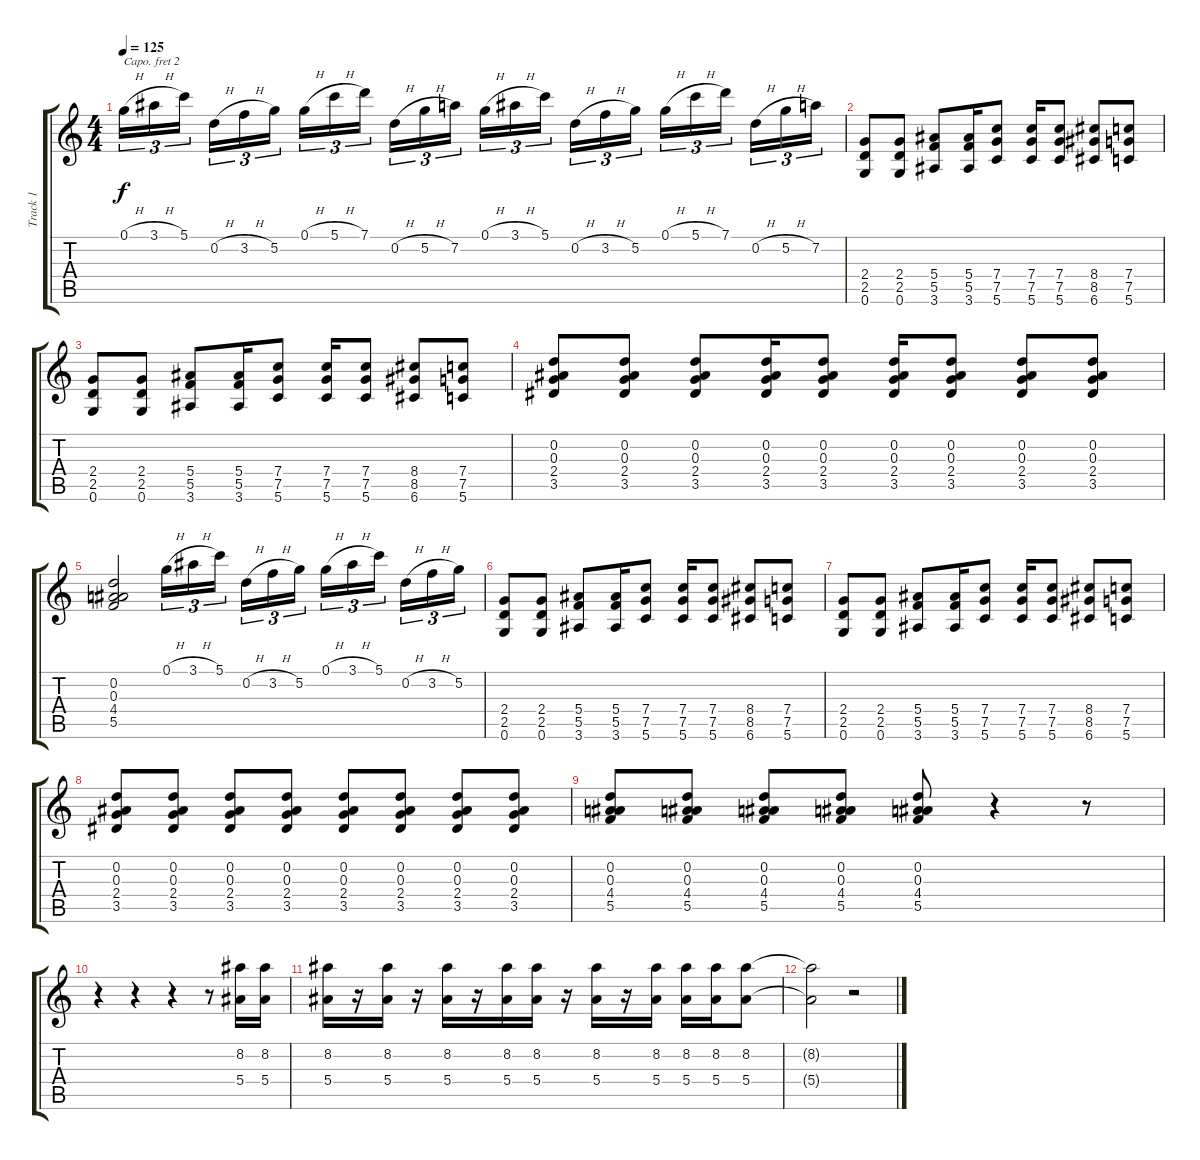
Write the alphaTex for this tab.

\track ("Track 1" "Track 1") {instrument overdrivenguitar}
\staff {score tabs}
\capo 2
\tuning (F4 C4 Ab3 Eb3 Bb2 F2) {hide}
\ts (4 4)
\tempo 125
\clef g2
\ks c
0.1{h}.16{tu (3 2) dy f} 3.1{h}.16{tu (3 2)} 5.1.16{tu (3 2)} 0.2{h}.16{tu (3 2)} 3.2{h}.16{tu (3 2)} 5.2.16{tu (3 2)} 0.1{h}.16{tu (3 2)} 5.1{h}.16{tu (3 2)} 7.1.16{tu (3 2)} 0.2{h}.16{tu (3 2)} 5.2{h}.16{tu (3 2)} 7.2.16{tu (3 2)} 0.1{h}.16{tu (3 2)} 3.1{h}.16{tu (3 2)} 5.1.16{tu (3 2)} 0.2{h}.16{tu (3 2)} 3.2{h}.16{tu (3 2)} 5.2.16{tu (3 2)} 0.1{h}.16{tu (3 2)} 5.1{h}.16{tu (3 2)} 7.1.16{tu (3 2)} 0.2{h}.16{tu (3 2)} 5.2{h}.16{tu (3 2)} 7.2.16{tu (3 2)} |
(2.4 2.5 0.6).8 (2.4 2.5 0.6).8 (5.4 5.5 3.6).8 (5.4 5.5 3.6).16 (7.4 7.5 5.6).8 (7.4 7.5 5.6).16 (7.4 7.5 5.6).8 (8.4 8.5 6.6).8 (7.4 7.5 5.6).8 |
(2.4 2.5 0.6).8 (2.4 2.5 0.6).8 (5.4 5.5 3.6).8 (5.4 5.5 3.6).16 (7.4 7.5 5.6).8 (7.4 7.5 5.6).16 (7.4 7.5 5.6).8 (8.4 8.5 6.6).8 (7.4 7.5 5.6).8 |
(0.2 0.3 2.4 3.5).8 (0.2 0.3 2.4 3.5).8 (0.2 0.3 2.4 3.5).8 (0.2 0.3 2.4 3.5).16 (0.2 0.3 2.4 3.5).8 (0.2 0.3 2.4 3.5).16 (0.2 0.3 2.4 3.5).8 (0.2 0.3 2.4 3.5).8 (0.2 0.3 2.4 3.5).8 |
(0.2 0.3 4.4 5.5).2 0.1{h}.16{tu (3 2)} 3.1{h}.16{tu (3 2)} 5.1.16{tu (3 2)} 0.2{h}.16{tu (3 2)} 3.2{h}.16{tu (3 2)} 5.2.16{tu (3 2)} 0.1{h}.16{tu (3 2)} 3.1{h}.16{tu (3 2)} 5.1.16{tu (3 2)} 0.2{h}.16{tu (3 2)} 3.2{h}.16{tu (3 2)} 5.2.16{tu (3 2)} |
(2.4 2.5 0.6).8 (2.4 2.5 0.6).8 (5.4 5.5 3.6).8 (5.4 5.5 3.6).16 (7.4 7.5 5.6).8 (7.4 7.5 5.6).16 (7.4 7.5 5.6).8 (8.4 8.5 6.6).8 (7.4 7.5 5.6).8 |
(2.4 2.5 0.6).8 (2.4 2.5 0.6).8 (5.4 5.5 3.6).8 (5.4 5.5 3.6).16 (7.4 7.5 5.6).8 (7.4 7.5 5.6).16 (7.4 7.5 5.6).8 (8.4 8.5 6.6).8 (7.4 7.5 5.6).8 |
(0.2 0.3 2.4 3.5).8 (0.2 0.3 2.4 3.5).8 (0.2 0.3 2.4 3.5).8 (0.2 0.3 2.4 3.5).8 (0.2 0.3 2.4 3.5).8 (0.2 0.3 2.4 3.5).8 (0.2 0.3 2.4 3.5).8 (0.2 0.3 2.4 3.5).8 |
(0.2 0.3 4.4 5.5).8 (0.2 0.3 4.4 5.5).8 (0.2 0.3 4.4 5.5).8 (0.2 0.3 4.4 5.5).8 (0.2 0.3 4.4 5.5).8 r.4 r.8 |
r.4 r.4 r.4 r.8 (8.2 5.4).16 (8.2 5.4).16 |
(8.2 5.4).16 r.16 (8.2 5.4).16 r.16 (8.2 5.4).16 r.16 (8.2 5.4).16 (8.2 5.4).16 r.16 (8.2 5.4).16 r.16 (8.2 5.4).16 (8.2 5.4).16 (8.2 5.4).16 (8.2 5.4).8 |
(8.2{t} 5.4{t}).2 r.2
